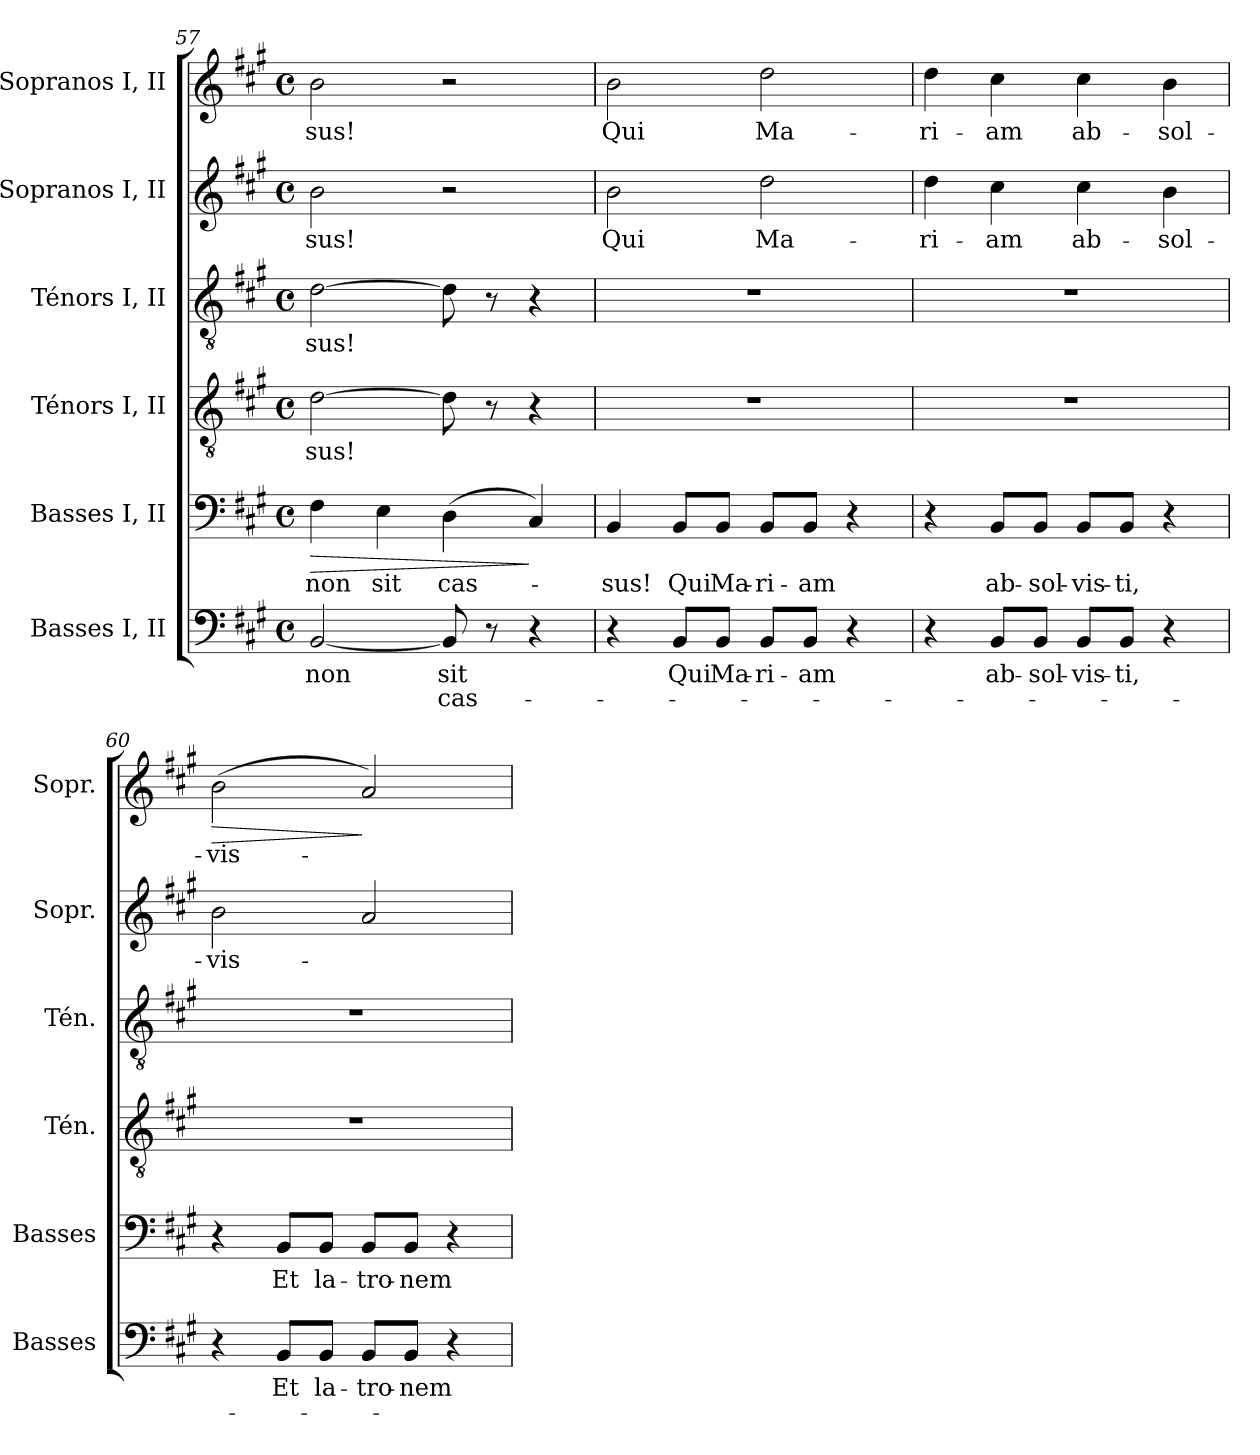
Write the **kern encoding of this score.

**kern	**text	**text	**kern	**text	**dynam	**kern	**text	**kern	**text	**kern	**text	**kern	**text	**dynam
*part6	*part6	*part6	*part5	*part5	*part5	*part4	*part4	*part3	*part3	*part2	*part2	*part1	*part1	*part1
*staff6	*staff6	*staff6	*staff5	*staff5	*staff5	*staff4	*staff4	*staff3	*staff3	*staff2	*staff2	*staff1	*staff1	*staff1
*I"Basses     I, II	*	*	*I"Basses     I, II	*	*	*I"Ténors     I, II	*	*I"Ténors     I, II	*	*I"Sopranos I, II	*	*I"Sopranos I, II	*	*
*I'Basses	*	*	*I'Basses	*	*	*I'Tén.	*	*I'Tén.	*	*I'Sopr.	*	*I'Sopr.	*	*
*clefF4	*	*	*clefF4	*	*	*clefGv2	*	*clefGv2	*	*clefG2	*	*clefG2	*	*
*	*	*	*	*	*	*ITrd7c12	*	*ITrd7c12	*	*	*	*	*	*
*k[f#c#g#]	*	*	*k[f#c#g#]	*	*	*k[f#c#g#]	*	*k[f#c#g#]	*	*k[f#c#g#]	*	*k[f#c#g#]	*	*
*A:	*	*	*A:	*	*	*A:	*	*A:	*	*A:	*	*A:	*	*
*M4/4	*	*	*M4/4	*	*	*M4/4	*	*M4/4	*	*M4/4	*	*M4/4	*	*
*met(c)	*	*	*met(c)	*	*	*met(c)	*	*met(c)	*	*met(c)	*	*met(c)	*	*
=57	=57	=57	=57	=57	=57	=57	=57	=57	=57	=57	=57	=57	=57	=57
!	!LO:LY:b:color=#000000	!	!	!	!	!	!	!	!	!	!	!	!	!
!	!	!	!	!LO:LY:b:color=#000000	!LO:HP:b	!	!	!	!	!	!	!	!	!
!	!	!	!	!	!	!	!LO:LY:b:color=#000000	!	!	!	!	!	!	!
!	!	!	!	!	!	!	!	!	!LO:LY:b:color=#000000	!	!	!	!	!
!	!	!	!	!	!	!	!	!	!	!	!LO:LY:b:color=#000000	!	!	!
!	!	!	!	!	!	!	!	!	!	!	!	!	!LO:LY:b:color=#000000	!
[<2BBi/	non	.	4F#i\	non	>	[>2Di\	-sus!	[>2Di\	-sus!	2bi\	-sus!	2bi\	-sus!	.
!	!	!	!	!LO:LY:b:color=#000000	!	!	!	!	!	!	!	!	!	!
.	.	.	4Ei\	sit	.	.	.	.	.	.	.	.	.	.
!	!LO:LY:b:color=#000000	!LO:LY:b:color=#000000	!	!	!	!	!	!	!	!	!	!	!	!
!	!	!	!	!LO:LY:b:color=#000000	!	!	!	!	!	!	!	!	!	!
8BBi/]	sit	cas-	(4Di\	cas-	.	8Di\]	.	8Di\]	.	2r	.	2r	.	.
8r	.	.	.	.	.	8r	.	8r	.	.	.	.	.	.
4r	.	.	4C#i/)	.	]	4r	.	4r	.	.	.	.	.	.
=58	=58	=58	=58	=58	=58	=58	=58	=58	=58	=58	=58	=58	=58	=58
!	!LO:LY:b:color=#000000	!	!	!	!	!	!	!	!	!	!	!	!	!
!	!	!	!	!LO:LY:b:color=#000000	!	!	!	!	!	!	!	!	!	!
!	!	!	!	!	!	!	!	!	!	!	!LO:LY:b:color=#000000	!	!	!
!	!	!	!	!	!	!	!	!	!	!	!	!	!LO:LY:b:color=#000000	!
4r	-sus!	.	4BBi/	-sus!	.	1r	.	1r	.	2bi\	Qui	2bi\	Qui	.
!	!LO:LY:b:color=#000000	!	!	!	!	!	!	!	!	!	!	!	!	!
!	!	!	!	!LO:LY:b:color=#000000	!	!	!	!	!	!	!	!	!	!
8BBi/L	Qui	.	8BBi/L	Qui	.	.	.	.	.	.	.	.	.	.
!	!LO:LY:b:color=#000000	!	!	!	!	!	!	!	!	!	!	!	!	!
!	!	!	!	!LO:LY:b:color=#000000	!	!	!	!	!	!	!	!	!	!
8BBi/J	Ma-	.	8BBi/J	Ma-	.	.	.	.	.	.	.	.	.	.
!	!LO:LY:b:color=#000000	!	!	!	!	!	!	!	!	!	!	!	!	!
!	!	!	!	!LO:LY:b:color=#000000	!	!	!	!	!	!	!	!	!	!
!	!	!	!	!	!	!	!	!	!	!	!LO:LY:b:color=#000000	!	!	!
!	!	!	!	!	!	!	!	!	!	!	!	!	!LO:LY:b:color=#000000	!
8BBi/L	-ri-	.	8BBi/L	-ri-	.	.	.	.	.	2ddi\	Ma-	2ddi\	Ma-	.
!	!LO:LY:b:color=#000000	!	!	!	!	!	!	!	!	!	!	!	!	!
!	!	!	!	!LO:LY:b:color=#000000	!	!	!	!	!	!	!	!	!	!
8BBi/J	-am	.	8BBi/J	-am	.	.	.	.	.	.	.	.	.	.
4r	.	.	4r	.	.	.	.	.	.	.	.	.	.	.
!!LO:PB:g=z
=59	=59	=59	=59	=59	=59	=59	=59	=59	=59	=59	=59	=59	=59	=59
!	!	!	!	!	!	!	!	!	!	!	!LO:LY:b:color=#000000	!	!	!
!	!	!	!	!	!	!	!	!	!	!	!	!	!LO:LY:b:color=#000000	!
4r	.	.	4r	.	.	1r	.	1r	.	4ddi\	-ri-	4ddi\	-ri-	.
!	!LO:LY:b:color=#000000	!	!	!	!	!	!	!	!	!	!	!	!	!
!	!	!	!	!LO:LY:b:color=#000000	!	!	!	!	!	!	!	!	!	!
!	!	!	!	!	!	!	!	!	!	!	!LO:LY:b:color=#000000	!	!	!
!	!	!	!	!	!	!	!	!	!	!	!	!	!LO:LY:b:color=#000000	!
8BBi/L	ab-	.	8BBi/L	ab-	.	.	.	.	.	4cc#i\	-am	4cc#i\	-am	.
!	!LO:LY:b:color=#000000	!	!	!	!	!	!	!	!	!	!	!	!	!
!	!	!	!	!LO:LY:b:color=#000000	!	!	!	!	!	!	!	!	!	!
8BBi/J	-sol-	.	8BBi/J	-sol-	.	.	.	.	.	.	.	.	.	.
!	!LO:LY:b:color=#000000	!	!	!	!	!	!	!	!	!	!	!	!	!
!	!	!	!	!LO:LY:b:color=#000000	!	!	!	!	!	!	!	!	!	!
!	!	!	!	!	!	!	!	!	!	!	!LO:LY:b:color=#000000	!	!	!
!	!	!	!	!	!	!	!	!	!	!	!	!	!LO:LY:b:color=#000000	!
8BBi/L	-vis-	.	8BBi/L	-vis-	.	.	.	.	.	4cc#i\	ab-	4cc#i\	ab-	.
!	!LO:LY:b:color=#000000	!	!	!	!	!	!	!	!	!	!	!	!	!
!	!	!	!	!LO:LY:b:color=#000000	!	!	!	!	!	!	!	!	!	!
8BBi/J	-ti,	.	8BBi/J	-ti,	.	.	.	.	.	.	.	.	.	.
!	!	!	!	!	!	!	!	!	!	!	!LO:LY:b:color=#000000	!	!	!
!	!	!	!	!	!	!	!	!	!	!	!	!	!LO:LY:b:color=#000000	!
4r	.	.	4r	.	.	.	.	.	.	4bi\	-sol-	4bi\	-sol-	.
=60	=60	=60	=60	=60	=60	=60	=60	=60	=60	=60	=60	=60	=60	=60
!	!	!	!	!	!	!	!	!	!	!	!LO:LY:b:color=#000000	!	!	!
!	!	!	!	!	!	!	!	!	!	!	!	!	!LO:LY:b:color=#000000	!LO:HP:b
4r	.	.	4r	.	.	1r	.	1r	.	2bi\	-vis-	(2bi\	-vis-	>
!	!LO:LY:b:color=#000000	!	!	!	!	!	!	!	!	!	!	!	!	!
!	!	!	!	!LO:LY:b:color=#000000	!	!	!	!	!	!	!	!	!	!
8BBi/L	Et	.	8BBi/L	Et	.	.	.	.	.	.	.	.	.	.
!	!LO:LY:b:color=#000000	!	!	!	!	!	!	!	!	!	!	!	!	!
!	!	!	!	!LO:LY:b:color=#000000	!	!	!	!	!	!	!	!	!	!
8BBi/J	la-	.	8BBi/J	la-	.	.	.	.	.	.	.	.	.	.
!	!LO:LY:b:color=#000000	!	!	!	!	!	!	!	!	!	!	!	!	!
!	!	!	!	!LO:LY:b:color=#000000	!	!	!	!	!	!	!	!	!	!
8BBi/L	-tro-	.	8BBi/L	-tro-	.	.	.	.	.	2ai/	.	2ai/)	.	] ] ]
!	!LO:LY:b:color=#000000	!	!	!	!	!	!	!	!	!	!	!	!	!
!	!	!	!	!LO:LY:b:color=#000000	!	!	!	!	!	!	!	!	!	!
8BBi/J	-nem	.	8BBi/J	-nem	.	.	.	.	.	.	.	.	.	.
4r	.	.	4r	.	.	.	.	.	.	.	.	.	.	.
=	=	=	=	=	=	=	=	=	=	=	=	=	=	=
*-	*-	*-	*-	*-	*-	*-	*-	*-	*-	*-	*-	*-	*-	*-
